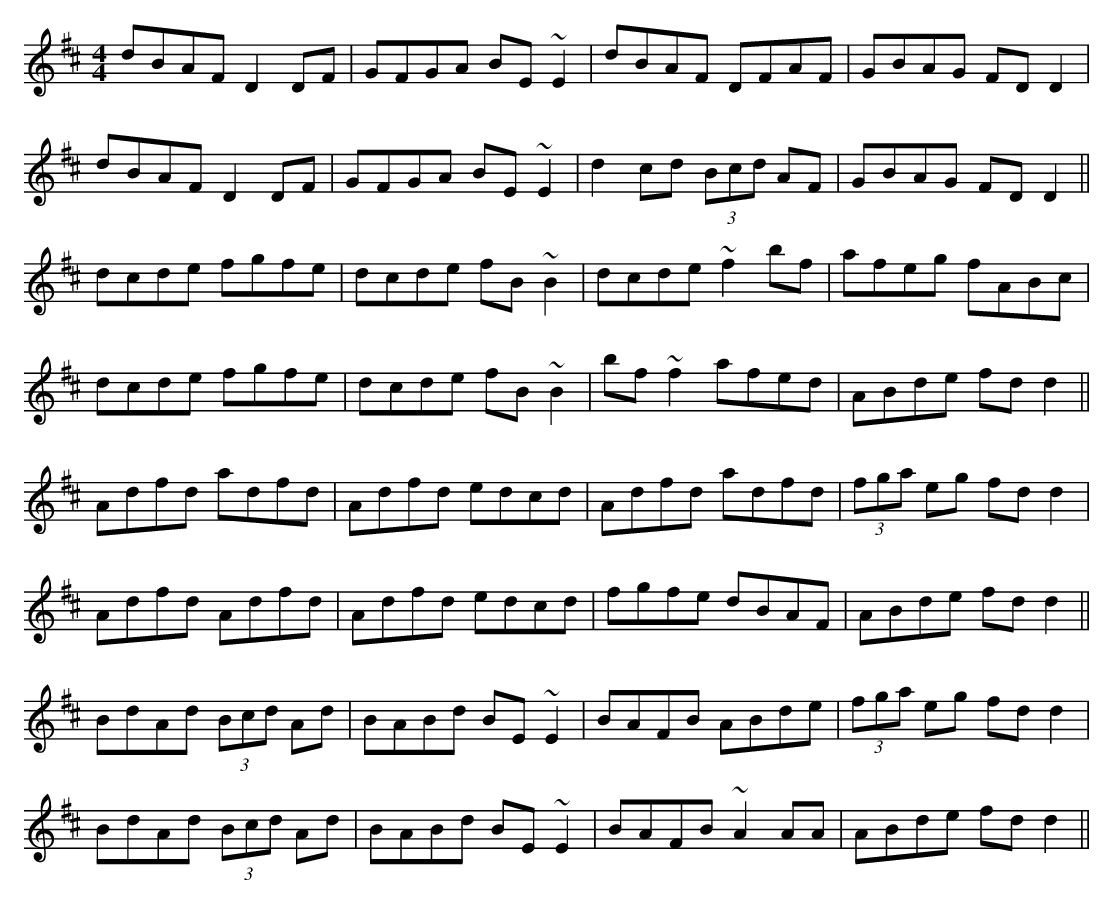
X:1
M:4/4
K:D
dBAF D2DF|GFGA BE~E2|dBAF DFAF|GBAG FDD2|
dBAF D2DF|GFGA BE~E2|d2cd (3Bcd AF|GBAG FDD2||
dcde fgfe|dcde fB~B2|dcde ~f2bf|afeg fABc|
dcde fgfe|dcde fB~B2|bf ~f2 afed|ABde fdd2||
Adfd adfd|Adfd edcd|Adfd adfd|(3fga eg fdd2|
Adfd Adfd|Adfd edcd|fgfe dBAF|ABde fdd2||
BdAd (3Bcd Ad|BABd BE~E2|BAFB ABde|(3fga eg fdd2|
BdAd (3Bcd Ad|BABd BE~E2|BAFB ~A2AA|ABde fdd2||
